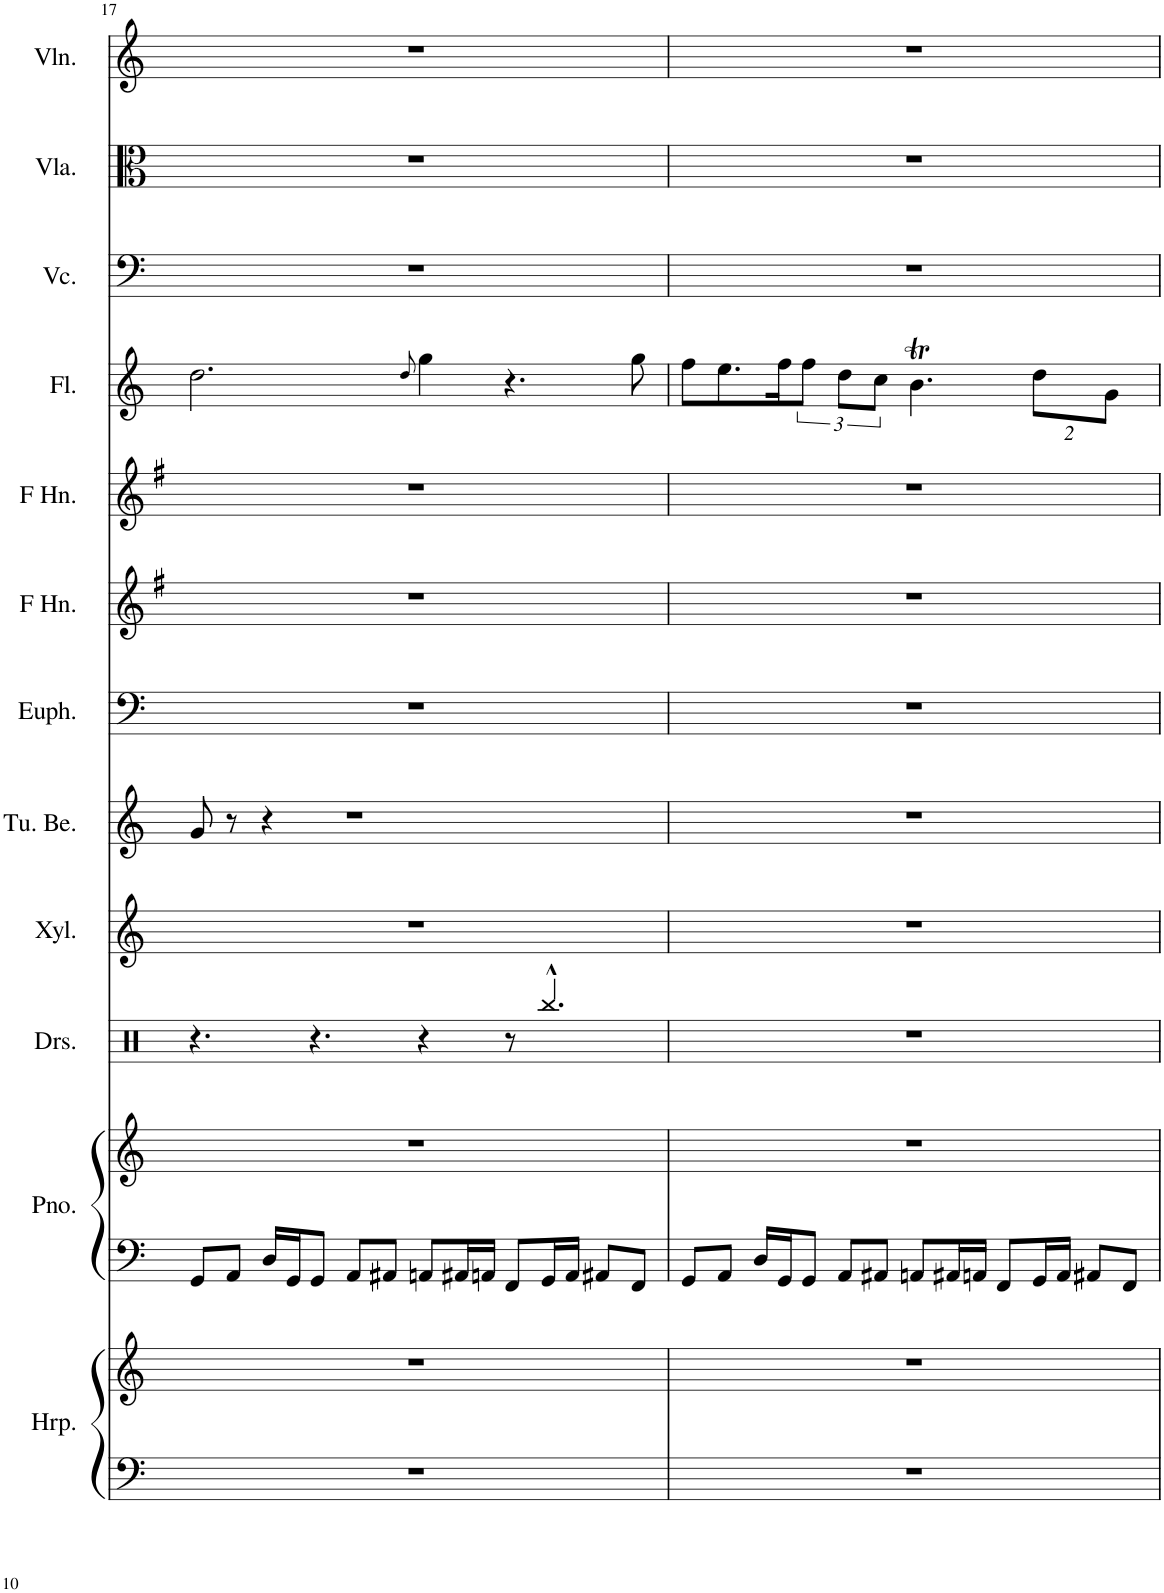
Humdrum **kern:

**kern	**kern	**kern	**kern	**kern	**kern	**kern	**kern	**kern	**kern	**kern	**kern	**kern	**kern
*part12	*part12	*part11	*part11	*part10	*part9	*part8	*part7	*part6	*part5	*part4	*part3	*part2	*part1
*staff14	*staff13	*staff12	*staff11	*staff10	*staff9	*staff8	*staff7	*staff6	*staff5	*staff4	*staff3	*staff2	*staff1
*I"Harp	*	*I"Piano	*	*I"Drumset	*I"Xylophone	*I"Tubular Bells	*I"Euphonium	*I"Horn in F	*I"Horn in F	*I"Flute	*I"Violoncello	*I"Viola	*I"Violin
*I'Hrp.	*	*I'Pno.	*	*I'Drs.	*I'Xyl.	*I'Tu. Be.	*I'Euph.	*	*	*I'Fl.	*I'Vc.	*I'Vla.	*I'Vln.
!!LO:PB:g=z
*clefF4	*clefG2	*clefF4	*clefG2	*clefX	*clefG2	*clefG2	*clefF4	*clefG2	*clefG2	*clefG2	*clefF4	*clefC3	*clefG2
*	*	*	*	*	*Trd-7c-12	*	*	*Trd4c7	*Trd4c7	*	*	*	*
*k[]	*k[]	*k[]	*k[]	*k[]	*k[]	*k[]	*k[]	*k[f#]	*k[f#]	*k[]	*k[]	*k[]	*k[]
*M6/4	*M6/4	*M6/4	*M6/4	*M6/4	*M6/4	*M6/4	*M6/4	*M6/4	*M6/4	*M6/4	*M6/4	*M6/4	*M6/4
=17	=17	=17	=17	=17	=17	=17	=17	=17	=17	=17	=17	=17	=17
1.r	1.r	8GG/L	1.r	4.r	1.r	8g/	1.r	1.r	1.r	2.dd\	1.r	1.r	1.r
.	.	8AA/J	.	.	.	8r	.	.	.	.	.	.	.
.	.	16D/LL	.	.	.	4r	.	.	.	.	.	.	.
.	.	16GG/J	.	.	.	.	.	.	.	.	.	.	.
.	.	8GG/J	.	4.r	.	.	.	.	.	.	.	.	.
.	.	8AA/L	.	.	.	1r	.	.	.	.	.	.	.
.	.	8AA#X/J	.	.	.	.	.	.	.	.	.	.	.
.	.	.	.	.	.	.	.	.	.	8qdd/	.	.	.
.	.	8AAn/L	.	4r	.	.	.	.	.	4gg\	.	.	.
.	.	16AA#X/L	.	.	.	.	.	.	.	.	.	.	.
.	.	16AAn/JJ	.	.	.	.	.	.	.	.	.	.	.
.	.	8FF/L	.	8r	.	.	.	.	.	4.r	.	.	.
.	.	16GG/L	.	4.Rbb^^/	.	.	.	.	.	.	.	.	.
.	.	16AA/JJ	.	.	.	.	.	.	.	.	.	.	.
.	.	8AA#X/L	.	.	.	.	.	.	.	.	.	.	.
.	.	8FF/J	.	.	.	.	.	.	.	8gg\	.	.	.
=18	=18	=18	=18	=18	=18	=18	=18	=18	=18	=18	=18	=18	=18
1.r	1.r	8GG/L	1.r	1.r	1.r	1.r	1.r	1.r	1.r	8ff\L	1.r	1.r	1.r
.	.	8AA/J	.	.	.	.	.	.	.	8.ee\	.	.	.
.	.	16D/LL	.	.	.	.	.	.	.	.	.	.	.
.	.	16GG/J	.	.	.	.	.	.	.	16ff\K	.	.	.
.	.	8GG/J	.	.	.	.	.	.	.	8ff\J	.	.	.
.	.	8AA/L	.	.	.	.	.	.	.	8dd\L	.	.	.
.	.	8AA#X/J	.	.	.	.	.	.	.	8cc\J	.	.	.
.	.	8AAn/L	.	.	.	.	.	.	.	4.bt\	.	.	.
.	.	16AA#X/L	.	.	.	.	.	.	.	.	.	.	.
.	.	16AAn/JJ	.	.	.	.	.	.	.	.	.	.	.
.	.	8FF/L	.	.	.	.	.	.	.	.	.	.	.
*	*	*	*	*	*	*	*	*	*	*Xbrackettup	*	*	*
.	.	16GG/L	.	.	.	.	.	.	.	16%3dd\L	.	.	.
.	.	16AA/JJ	.	.	.	.	.	.	.	.	.	.	.
.	.	8AA#X/L	.	.	.	.	.	.	.	.	.	.	.
.	.	.	.	.	.	.	.	.	.	16%3g\J	.	.	.
.	.	8FF/J	.	.	.	.	.	.	.	.	.	.	.
=	=	=	=	=	=	=	=	=	=	=	=	=	=
*-	*-	*-	*-	*-	*-	*-	*-	*-	*-	*-	*-	*-	*-
